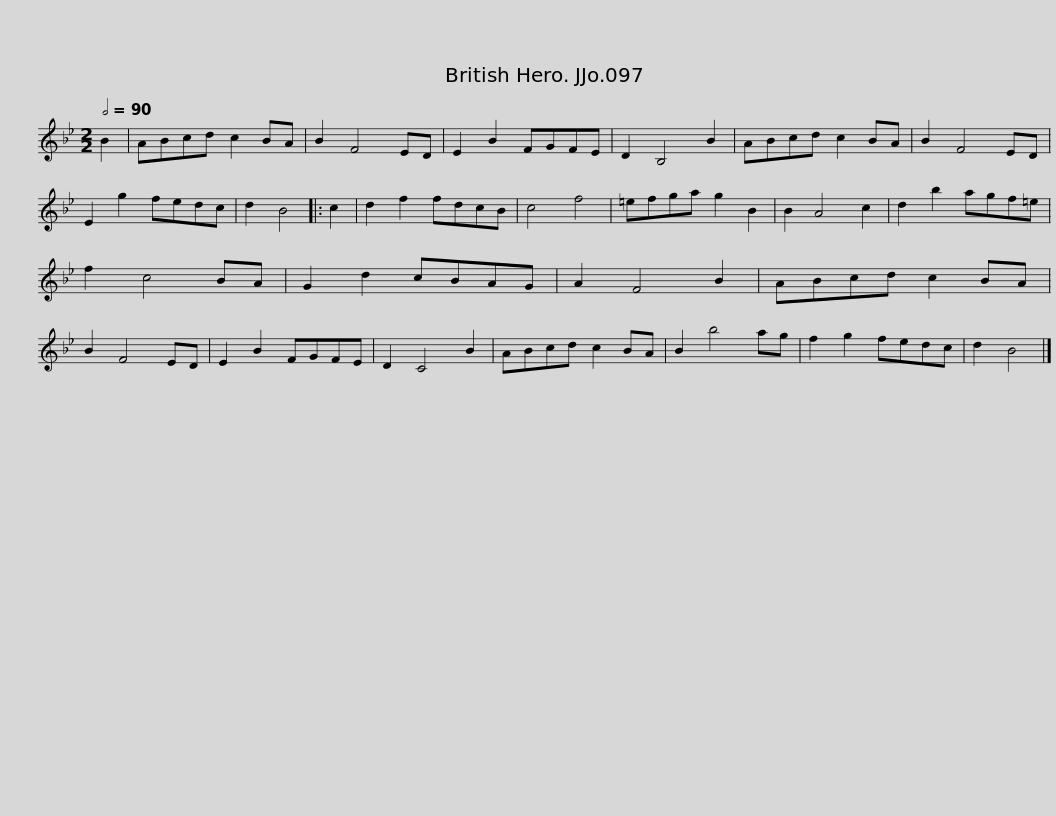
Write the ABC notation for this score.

X:1
L:1/8
Q:1/2=90
M:2/2
I:linebreak $
K:Bb
V:1 treble
V:1
 B2 | ABcd c2 BA | B2 F4 ED | E2 B2 FGFE | D2 B,4 B2 | %5
 ABcd c2 BA | B2 F4 ED | E2 g2 fedc | d2 B4 |:$ c2 | %10
 d2 f2 fdcB | c4 f4 | =efga g2 B2 | B2 A4 c2 | d2 b2 agf=e | %15
 f2 c4 BA | G2 d2 cBAG | A2 F4 B2 |$ ABcd c2 BA | B2 F4 ED | %20
 E2 B2 FGFE | D2 C4 B2 | ABcd c2 BA | B2 b4 ag | f2 g2 fedc | %25
 d2 B4 |] %26
